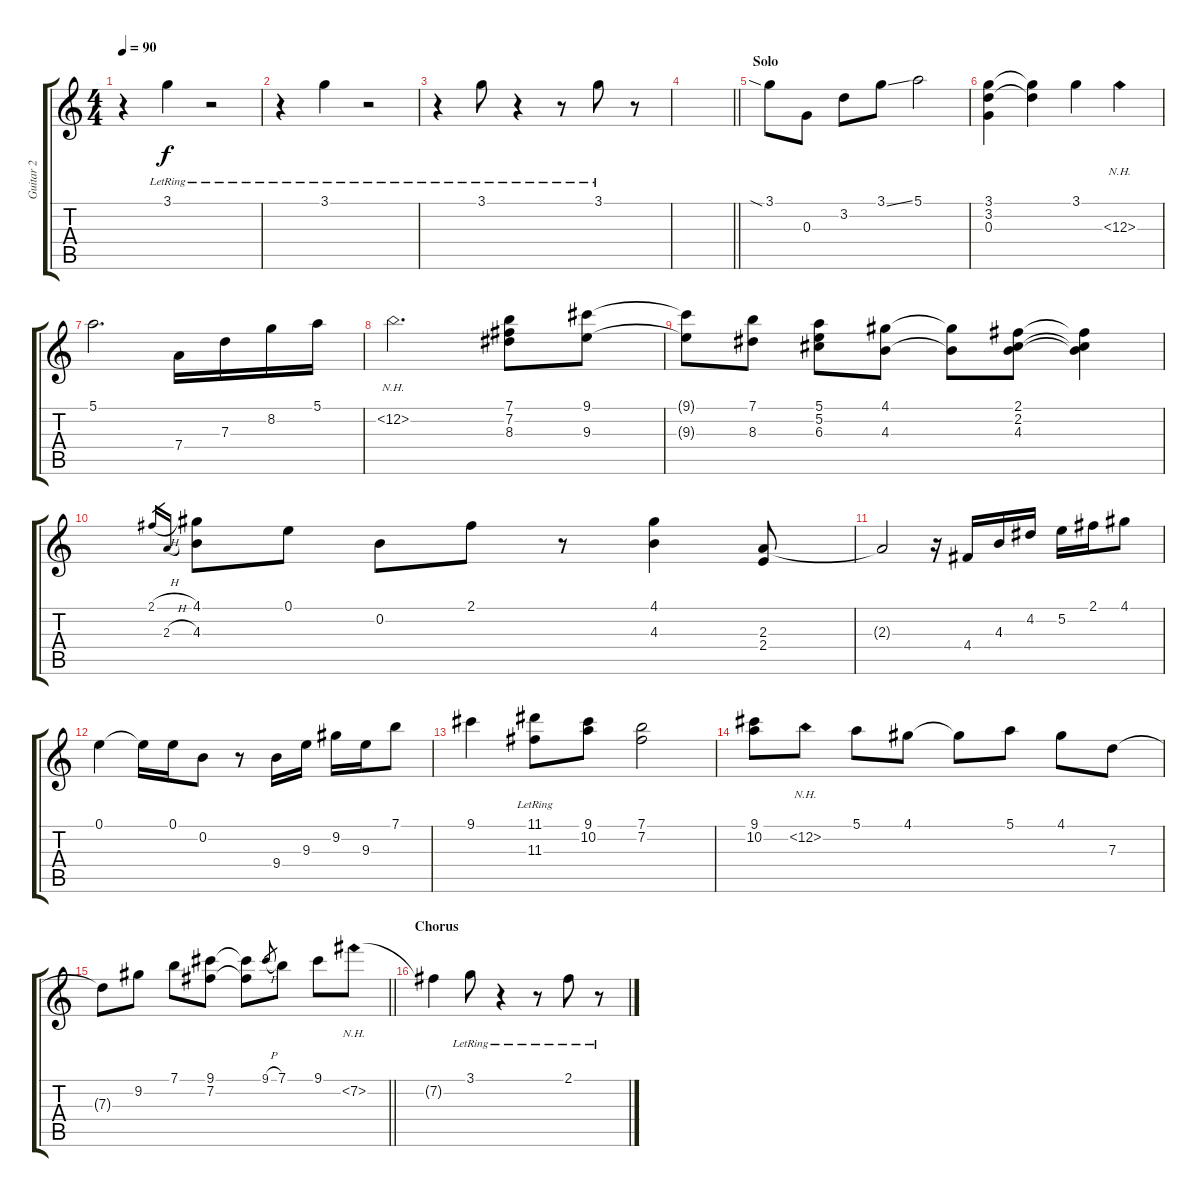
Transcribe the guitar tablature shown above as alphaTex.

\track ("Guitar 2" "Guitar 2") {instrument acousticguitarsteel}
\staff {score tabs}
\tuning (E4 B3 G3 D3 A2 E2) {hide}
\ts (4 4)
\tempo 90
\clef g2
\ks c
r.4{dy f} 3.1{lr}.4 r.2 |
r.4 3.1{lr}.4 r.2 |
r.4 3.1{lr}.8 r.4 r.8 3.1{lr}.8 r.8 |
\barLineRight lightlight
|
\section ("" "Solo")
3.1{sia}.8 0.3.8 3.2.8 3.1{ss}.8 5.1.2 |
(3.1 3.2 0.3).4 (3.1{t} 3.2{t}).4 3.1.4 12.3{nh}.4 |
5.1.2{d} 7.4.16 7.3.16 8.2.16 5.1.16 |
12.2{nh}.2{d} (7.1 7.2 8.3).8 (9.1 9.3).8 |
(9.1{t} 9.3{t}).8 (7.1 8.3).8 (5.1 5.2 6.3).8 (4.1 4.3).8 (4.1{t} 4.3{t}).8 (2.1 2.2 4.3).8 (2.1{t} 2.2{t} 4.3{t}).4 |
2.1{h}.16{gr} 2.3{h}.16{gr} (4.1 4.3).8 0.1.8 0.2.8 2.1.8 r.8 (4.1 4.3).4 (2.3 2.4).8 |
2.3{t}.2 r.16 4.4.16 4.3.16 4.2.16 5.2.16 2.1.16 4.1.8 |
0.1.4 0.1{t}.16 0.1.16 0.2.8 r.8 9.4.16 9.3.16 9.2.16 9.3.16 7.1.8 |
9.1.4 (11.1 11.3{lr}).8 (9.1 10.2).8 (7.1 7.2).2 |
(9.1 10.2).8 12.2{nh}.8 5.1.8 4.1.8 4.1{t}.8 5.1.8 4.1.8 7.3.8 |
\barLineRight lightlight
7.3{t}.8 9.2.8 7.1.8 (9.1 7.2).8 (9.1{t} 7.2{t}).8 9.1{h}.8{gr} 7.1.8 9.1.8 7.2{nh}.8 |
\section ("" "Chorus")
7.2{t}.4 3.1{lr}.8 r.4 r.8 2.1{lr}.8 r.8
